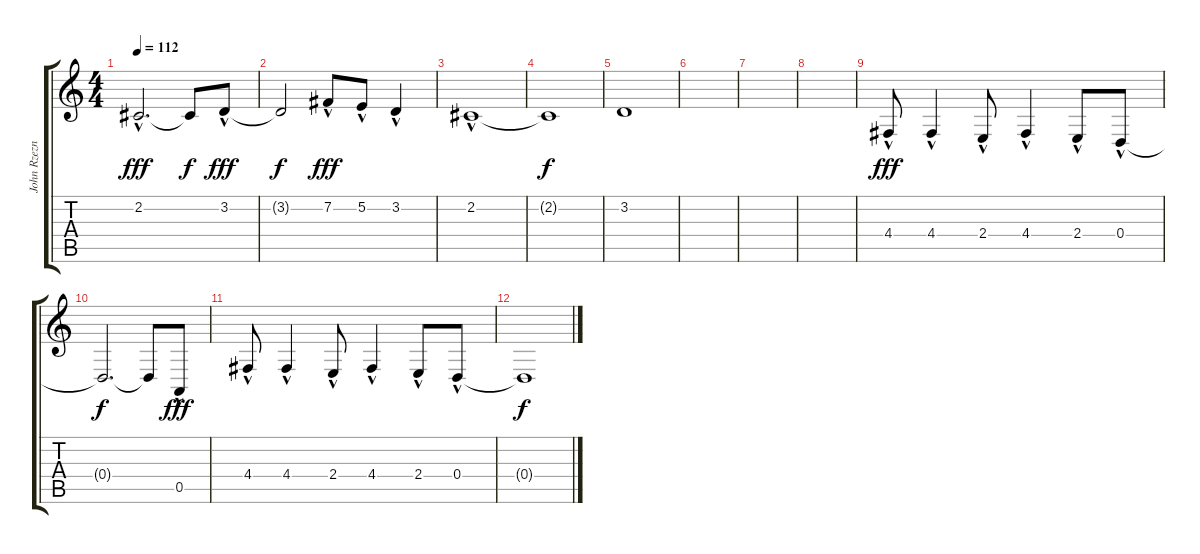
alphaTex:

\track ("John Rzeznik - Voice" "John Rzezn") {instrument brightacousticpiano}
\staff {score tabs}
\tuning (E4 B3 G3 D3 A2 E2) {hide}
\ts (4 4)
\tempo 112
\clef g2
\ks c
2.2{hac}.2{d dy fff} 2.2{t}.8{dy f} 3.2{hac}.8{dy fff} |
3.2{t}.2{dy f} 7.2{hac}.8{dy fff} 5.2{hac}.8 3.2{hac}.4 |
2.2{hac}.1 |
2.2{t}.1{dy f} |
3.2.1 |
|
|
|
4.4{hac}.8{dy fff} 4.4{hac}.4 2.4{hac}.8 4.4{hac}.4 2.4{hac}.8 0.4{hac}.8 |
0.4{t}.2{d dy f} 0.4{t}.8 0.5{hac}.8{dy fff} |
4.4{hac}.8 4.4{hac}.4 2.4{hac}.8 4.4{hac}.4 2.4{hac}.8 0.4{hac}.8 |
0.4{t}.1{dy f}
